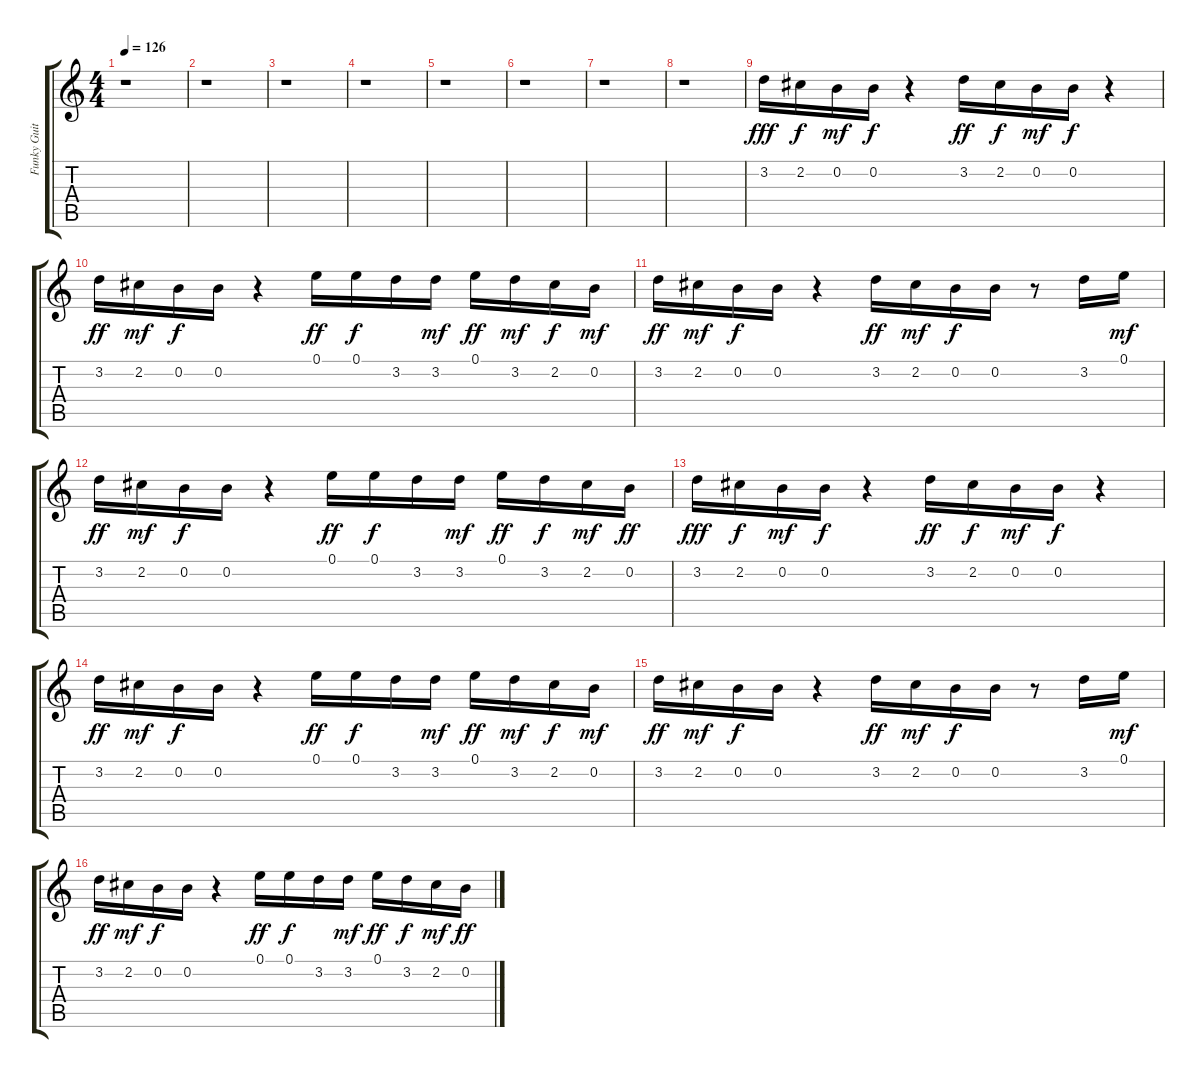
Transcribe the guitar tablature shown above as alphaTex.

\track ("Funky Guitar" "Funky Guit") {instrument acousticguitarsteel}
\staff {score tabs}
\tuning (E4 B3 G3 D3 A2 E2) {hide}
\ts (4 4)
\tempo 126
\clef g2
\ks c
r.1{dy fff instrument acousticguitarsteel} |
r.1 |
r.1 |
r.1 |
r.1 |
r.1 |
r.1 |
r.1 |
3.2.16 2.2.16{dy f} 0.2.16{dy mf} 0.2.16{dy f} r.4 3.2.16{dy ff} 2.2.16{dy f} 0.2.16{dy mf} 0.2.16{dy f} r.4 |
3.2.16{dy ff} 2.2.16{dy mf} 0.2.16{dy f} 0.2.16 r.4 0.1.16{dy ff} 0.1.16{dy f} 3.2.16 3.2.16{dy mf} 0.1.16{dy ff} 3.2.16{dy mf} 2.2.16{dy f} 0.2.16{dy mf} |
3.2.16{dy ff} 2.2.16{dy mf} 0.2.16{dy f} 0.2.16 r.4 3.2.16{dy ff} 2.2.16{dy mf} 0.2.16{dy f} 0.2.16 r.8 3.2.16 0.1.16{dy mf} |
3.2.16{dy ff} 2.2.16{dy mf} 0.2.16{dy f} 0.2.16 r.4 0.1.16{dy ff} 0.1.16{dy f} 3.2.16 3.2.16{dy mf} 0.1.16{dy ff} 3.2.16{dy f} 2.2.16{dy mf} 0.2.16{dy ff} |
3.2.16{dy fff} 2.2.16{dy f} 0.2.16{dy mf} 0.2.16{dy f} r.4 3.2.16{dy ff} 2.2.16{dy f} 0.2.16{dy mf} 0.2.16{dy f} r.4 |
3.2.16{dy ff} 2.2.16{dy mf} 0.2.16{dy f} 0.2.16 r.4 0.1.16{dy ff} 0.1.16{dy f} 3.2.16 3.2.16{dy mf} 0.1.16{dy ff} 3.2.16{dy mf} 2.2.16{dy f} 0.2.16{dy mf} |
3.2.16{dy ff} 2.2.16{dy mf} 0.2.16{dy f} 0.2.16 r.4 3.2.16{dy ff} 2.2.16{dy mf} 0.2.16{dy f} 0.2.16 r.8 3.2.16 0.1.16{dy mf} |
3.2.16{dy ff} 2.2.16{dy mf} 0.2.16{dy f} 0.2.16 r.4 0.1.16{dy ff} 0.1.16{dy f} 3.2.16 3.2.16{dy mf} 0.1.16{dy ff} 3.2.16{dy f} 2.2.16{dy mf} 0.2.16{dy ff}
